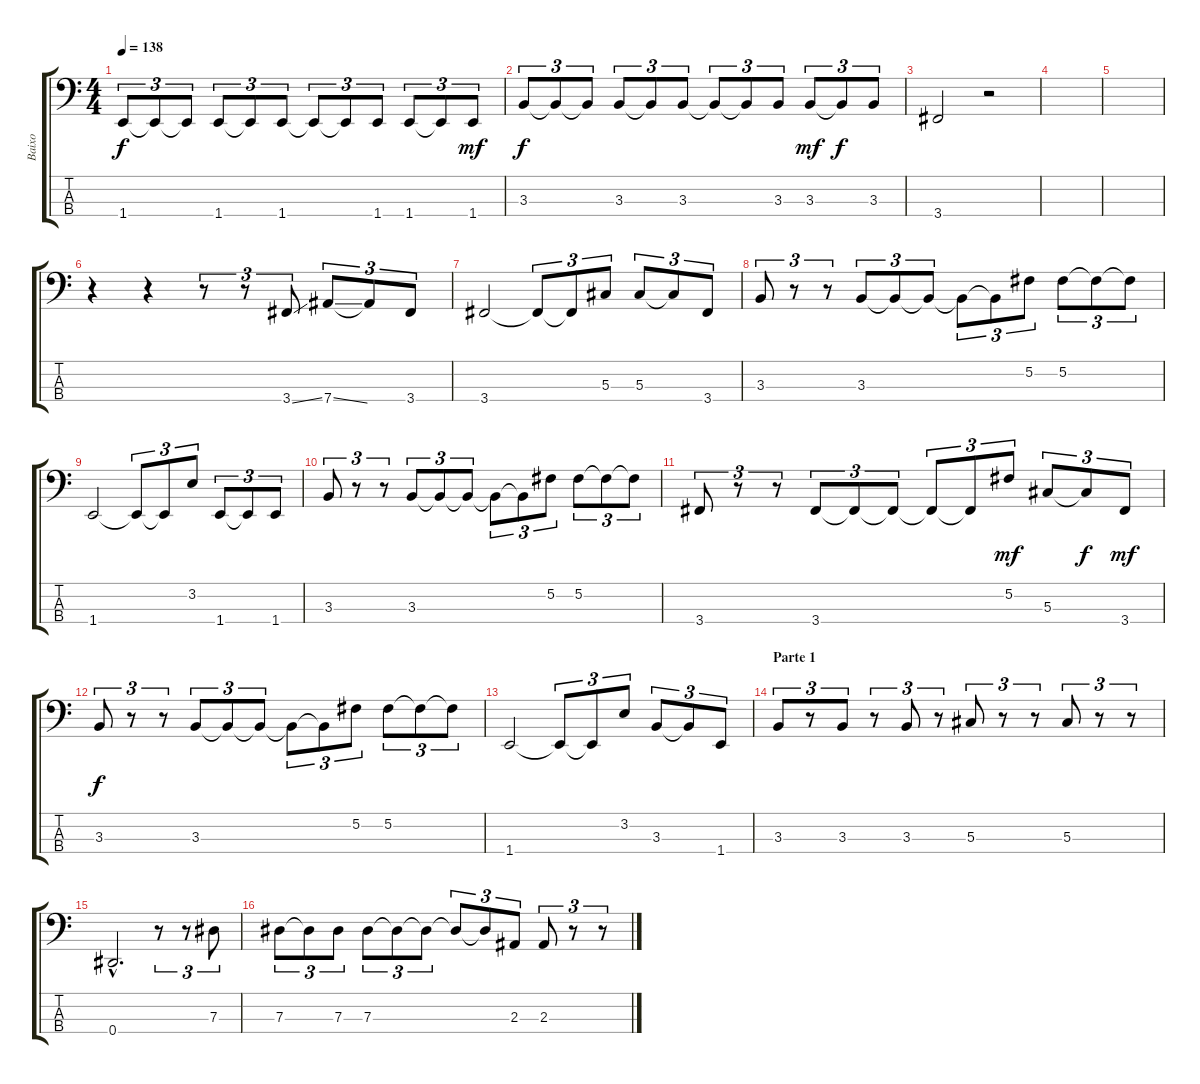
\track ("Baixo" "Baixo") {instrument acousticbass}
\staff {score tabs}
\tuning (Gb2 Db2 Ab1 Eb1) {hide}
\ts (4 4)
\tempo 138
\clef f4
\ks c
1.4.8{tu (3 2) dy f} 1.4{t}.8{tu (3 2)} 1.4{t}.8{tu (3 2)} 1.4.8{tu (3 2)} 1.4{t}.8{tu (3 2)} 1.4.8{tu (3 2)} 1.4{t}.8{tu (3 2)} 1.4{t}.8{tu (3 2)} 1.4.8{tu (3 2)} 1.4.8{tu (3 2)} 1.4{t}.8{tu (3 2)} 1.4.8{tu (3 2) dy mf} |
3.3.8{tu (3 2) dy f} 3.3{t}.8{tu (3 2)} 3.3{t}.8{tu (3 2)} 3.3.8{tu (3 2)} 3.3{t}.8{tu (3 2)} 3.3.8{tu (3 2)} 3.3{t}.8{tu (3 2)} 3.3{t}.8{tu (3 2)} 3.3.8{tu (3 2)} 3.3.8{tu (3 2) dy mf} 3.3{t}.8{tu (3 2) dy f} 3.3.8{tu (3 2)} |
3.4.2 r.2 |
|
|
r.4 r.4 r.8{tu (3 2)} r.8{tu (3 2)} 3.4{ss}.8{tu (3 2)} 7.4{ss}.8{tu (3 2)} 7.4{t}.8{tu (3 2)} 3.4.8{tu (3 2)} |
3.4.2 3.4{t}.8{tu (3 2)} 3.4{t}.8{tu (3 2)} 5.3.8{tu (3 2)} 5.3.8{tu (3 2)} 5.3{t}.8{tu (3 2)} 3.4.8{tu (3 2)} |
3.3.8{tu (3 2)} r.8{tu (3 2)} r.8{tu (3 2)} 3.3.8{tu (3 2)} 3.3{t}.8{tu (3 2)} 3.3{t}.8{tu (3 2)} 3.3{t}.8{tu (3 2)} 3.3{t}.8{tu (3 2)} 5.2.8{tu (3 2)} 5.2.8{tu (3 2)} 5.2{t}.8{tu (3 2)} 5.2{t}.8{tu (3 2)} |
1.4.2 1.4{t}.8{tu (3 2)} 1.4{t}.8{tu (3 2)} 3.2.8{tu (3 2)} 1.4.8{tu (3 2)} 1.4{t}.8{tu (3 2)} 1.4.8{tu (3 2)} |
3.3.8{tu (3 2)} r.8{tu (3 2)} r.8{tu (3 2)} 3.3.8{tu (3 2)} 3.3{t}.8{tu (3 2)} 3.3{t}.8{tu (3 2)} 3.3{t}.8{tu (3 2)} 3.3{t}.8{tu (3 2)} 5.2.8{tu (3 2)} 5.2.8{tu (3 2)} 5.2{t}.8{tu (3 2)} 5.2{t}.8{tu (3 2)} |
3.4.8{tu (3 2)} r.8{tu (3 2)} r.8{tu (3 2)} 3.4.8{tu (3 2)} 3.4{t}.8{tu (3 2)} 3.4{t}.8{tu (3 2)} 3.4{t}.8{tu (3 2)} 3.4{t}.8{tu (3 2)} 5.2.8{tu (3 2) dy mf} 5.3.8{tu (3 2)} 5.3{t}.8{tu (3 2) dy f} 3.4.8{tu (3 2) dy mf} |
3.3.8{tu (3 2) dy f} r.8{tu (3 2)} r.8{tu (3 2)} 3.3.8{tu (3 2)} 3.3{t}.8{tu (3 2)} 3.3{t}.8{tu (3 2)} 3.3{t}.8{tu (3 2)} 3.3{t}.8{tu (3 2)} 5.2.8{tu (3 2)} 5.2.8{tu (3 2)} 5.2{t}.8{tu (3 2)} 5.2{t}.8{tu (3 2)} |
1.4.2 1.4{t}.8{tu (3 2)} 1.4{t}.8{tu (3 2)} 3.2.8{tu (3 2)} 3.3.8{tu (3 2)} 3.3{t}.8{tu (3 2)} 1.4.8{tu (3 2)} |
\section ("" "Parte 1")
3.3.8{tu (3 2)} r.8{tu (3 2)} 3.3.8{tu (3 2)} r.8{tu (3 2)} 3.3.8{tu (3 2)} r.8{tu (3 2)} 5.3.8{tu (3 2)} r.8{tu (3 2)} r.8{tu (3 2)} 5.3.8{tu (3 2)} r.8{tu (3 2)} r.8{tu (3 2)} |
0.4{hac}.2{d} r.8{tu (3 2)} r.8{tu (3 2)} 7.3.8{tu (3 2)} |
7.3.8{tu (3 2)} 7.3{t}.8{tu (3 2)} 7.3.8{tu (3 2)} 7.3.8{tu (3 2)} 7.3{t}.8{tu (3 2)} 7.3{t}.8{tu (3 2)} 7.3{t}.8{tu (3 2)} 7.3{t}.8{tu (3 2)} 2.3.8{tu (3 2)} 2.3.8{tu (3 2)} r.8{tu (3 2)} r.8{tu (3 2)}
